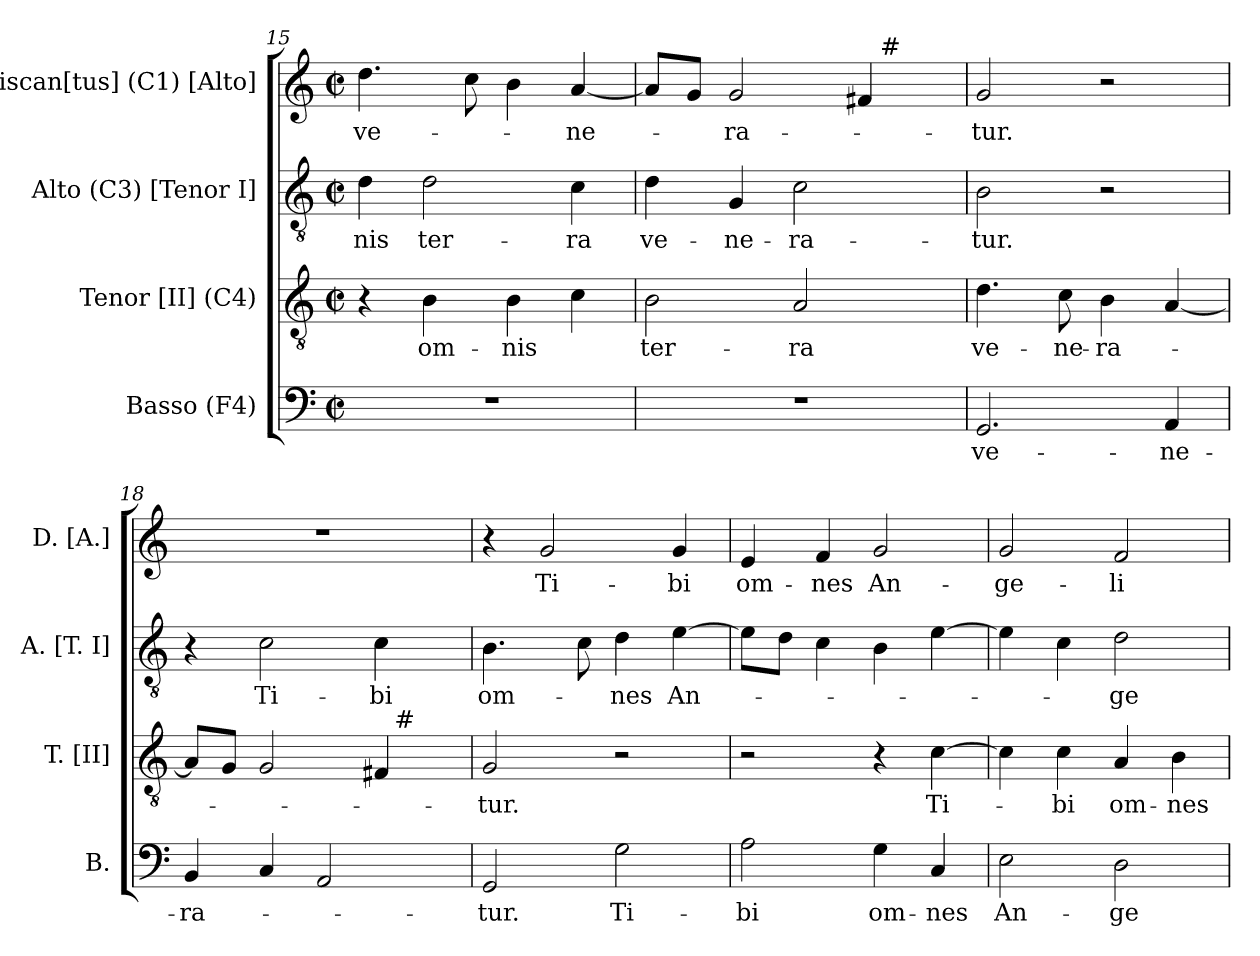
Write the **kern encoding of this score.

**kern	**text	**kern	**text	**kern	**text	**kern	**text
*part4	*part4	*part3	*part3	*part2	*part2	*part1	*part1
*staff4	*staff4	*staff3	*staff3	*staff2	*staff2	*staff1	*staff1
*I"Basso (F4)	*	*I"Tenor [II] (C4)	*	*I"Alto (C3) [Tenor I]	*	*I"Discan[tus] (C1) [Alto]	*
*I'B.	*	*I'T. [II]	*	*I'A. [T. I]	*	*I'D. [A.]	*
*clefF4	*	*clefGv2	*	*clefGv2	*	*clefG2	*
*	*	*ITrd7c12	*	*ITrd7c12	*	*	*
*k[]	*	*k[]	*	*k[]	*	*k[]	*
*C:	*	*C:	*	*C:	*	*C:	*
*M2/2	*	*M2/2	*	*M2/2	*	*M2/2	*
*met(c|)	*	*met(c|)	*	*met(c|)	*	*met(c|)	*
=15	=15	=15	=15	=15	=15	=15	=15
!	!	!	!	!	!LO:LY:b:color=#000000	!	!
!	!	!	!	!	!	!	!LO:LY:b:color=#000000
1r	.	4r	.	4Di\	-nis	4.ddi\	ve-
!	!	!	!LO:LY:b:color=#000000	!	!	!	!
!	!	!	!	!	!LO:LY:b:color=#000000	!	!
.	.	4BBi\	om-	2Di\	ter-	.	.
.	.	.	.	.	.	8cci\	.
!	!	!	!LO:LY:b:color=#000000	!	!	!	!
.	.	4BBi\	-nis	.	.	4bi\	.
!	!	!	!	!	!LO:LY:b:color=#000000	!	!
!	!	!	!	!	!	!	!LO:LY:b:color=#000000
.	.	4Ci\	.	4Ci\	-ra	[<4ai/	-ne-
!!LO:LB:g=z
=16	=16	=16	=16	=16	=16	=16	=16
!	!	!	!LO:LY:b:color=#000000	!	!	!	!
!	!	!	!	!	!LO:LY:b:color=#000000	!	!
*	*	*	*	*	*	*^	*
1r	.	2BBi\	ter-	4Di\	ve-	8ai/L]	2ryy	.
.	.	.	.	.	.	8gi/J	.	.
!	!	!	!	!	!LO:LY:b:color=#000000	!	!	!
!	!	!	!	!	!	!	!	!LO:LY:b:color=#000000
.	.	.	.	4GGi/	-ne-	2gi/	.	-ra-
!	!	!	!LO:LY:b:color=#000000	!	!	!	!	!
!	!	!	!	!	!LO:LY:b:color=#000000	!	!	!
.	.	2AAi/	-ra	2Ci\	-ra-	.	4ryy	.
.	.	.	.	.	.	4f#i/	32ryy	.
.	.	.	.	.	.	.	256ryy	.
!	!	!	!	!	!	!	!LO:TX:a:t=#	!
.	.	.	.	.	.	.	8ryy	.
.	.	.	.	.	.	.	16ryy	.
.	.	.	.	.	.	.	64..ryy	.
*	*	*	*	*	*	*v	*v	*
=17	=17	=17	=17	=17	=17	=17	=17
*	*	*	*	*	*	*^	*
!	!LO:LY:b:color=#000000	!	!	!	!	!	!	!
*	*	*	*	*	*	*v	*v	*
*	*	*	*	*	*	*^	*
!	!	!	!LO:LY:b:color=#000000	!	!	!	!	!
*	*	*	*	*	*	*v	*v	*
*	*	*	*	*	*	*^	*
!	!	!	!	!	!LO:LY:b:color=#000000	!	!	!
*	*	*	*	*	*	*v	*v	*
*	*	*	*	*	*	*^	*
!	!	!	!	!	!	!	!	!LO:LY:b:color=#000000
*	*	*	*	*	*	*v	*v	*
2.GGi/	ve-	4.Di\	ve-	2BBi\	-tur.	2gi/	-tur.
!	!	!	!LO:LY:b:color=#000000	!	!	!	!
.	.	8Ci\	-ne-	.	.	.	.
!	!	!	!LO:LY:b:color=#000000	!	!	!	!
.	.	4BBi\	-ra-	2r	.	2r	.
!	!LO:LY:b:color=#000000	!	!	!	!	!	!
4AAi/	-ne-	[<4AAi/	.	.	.	.	.
=18	=18	=18	=18	=18	=18	=18	=18
!	!LO:LY:b:color=#000000	!	!	!	!	!	!
*	*	*^	*	*	*	*	*
4BBi/	-ra-	8AAi/L]	2ryy	.	4r	.	1r	.
.	.	8GGi/J	.	.	.	.	.	.
!	!	!	!	!	!	!LO:LY:b:color=#000000	!	!
4Ci/	.	2GGi/	.	.	2Ci\	Ti-	.	.
2AAi/	.	.	4ryy	.	.	.	.	.
!	!	!	!	!	!	!LO:LY:b:color=#000000	!	!
.	.	4FF#i/	32ryy	.	4Ci\	-bi	.	.
.	.	.	256ryy	.	.	.	.	.
!	!	!	!LO:TX:a:t=#	!	!	!	!	!
.	.	.	8ryy	.	.	.	.	.
.	.	.	16ryy	.	.	.	.	.
.	.	.	64..ryy	.	.	.	.	.
*	*	*v	*v	*	*	*	*	*
=19	=19	=19	=19	=19	=19	=19	=19
*	*	*^	*	*	*	*	*
!	!LO:LY:b:color=#000000	!	!	!	!	!	!	!
*	*	*v	*v	*	*	*	*	*
*	*	*^	*	*	*	*	*
!	!	!	!	!LO:LY:b:color=#000000	!	!	!	!
*	*	*v	*v	*	*	*	*	*
*	*	*^	*	*	*	*	*
!	!	!	!	!	!	!LO:LY:b:color=#000000	!	!
*	*	*v	*v	*	*	*	*	*
2GGi/	-tur.	2GGi/	-tur.	4.BBi\	om-	4r	.
!	!	!	!	!	!	!	!LO:LY:b:color=#000000
.	.	.	.	.	.	2gi/	Ti-
.	.	.	.	8Ci\	.	.	.
!	!LO:LY:b:color=#000000	!	!	!	!	!	!
!	!	!	!	!	!LO:LY:b:color=#000000	!	!
2Gi\	Ti-	2r	.	4Di\	-nes	.	.
!	!	!	!	!	!LO:LY:b:color=#000000	!	!
!	!	!	!	!	!	!	!LO:LY:b:color=#000000
.	.	.	.	[>4Ei\	An-	4gi/	-bi
=20	=20	=20	=20	=20	=20	=20	=20
!	!LO:LY:b:color=#000000	!	!	!	!	!	!
!	!	!	!	!	!	!	!LO:LY:b:color=#000000
2Ai\	-bi	2r	.	8Ei\L]	.	4ei/	om-
.	.	.	.	8Di\J	.	.	.
!	!	!	!	!	!	!	!LO:LY:b:color=#000000
.	.	.	.	4Ci\	.	4fi/	-nes
!	!LO:LY:b:color=#000000	!	!	!	!	!	!
!	!	!	!	!	!	!	!LO:LY:b:color=#000000
4Gi\	om-	4r	.	4BBi\	.	2gi/	An-
!	!LO:LY:b:color=#000000	!	!	!	!	!	!
!	!	!	!LO:LY:b:color=#000000	!	!	!	!
4Ci/	-nes	[>4Ci\	Ti-	[>4Ei\	.	.	.
=21	=21	=21	=21	=21	=21	=21	=21
!	!LO:LY:b:color=#000000	!	!	!	!	!	!
!	!	!	!	!	!	!	!LO:LY:b:color=#000000
2Ei\	An-	4Ci\]	.	4Ei\]	.	2gi/	-ge-
!	!	!	!LO:LY:b:color=#000000	!	!	!	!
.	.	4Ci\	-bi	4Ci\	.	.	.
!	!LO:LY:b:color=#000000	!	!	!	!	!	!
!	!	!	!LO:LY:b:color=#000000	!	!	!	!
!	!	!	!	!	!LO:LY:b:color=#000000	!	!
!	!	!	!	!	!	!	!LO:LY:b:color=#000000
2Di\	-ge-	4AAi/	om-	2Di\	-ge-	2fi/	-li
!	!	!	!LO:LY:b:color=#000000	!	!	!	!
.	.	4BBi\	-nes	.	.	.	.
=	=	=	=	=	=	=	=
*-	*-	*-	*-	*-	*-	*-	*-
